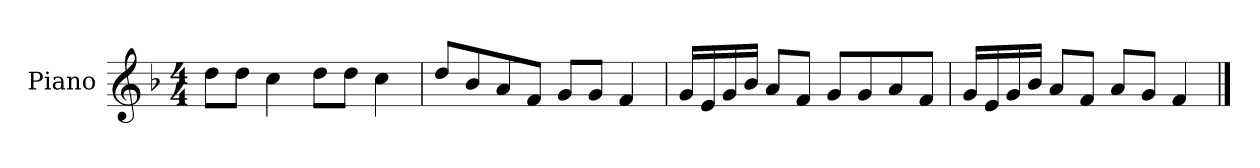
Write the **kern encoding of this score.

**kern
*part1
*staff1
*I"Piano
*I'P-no
*clefG2
*k[b-]
*M4/4
*MM90
=1
8dd\L
8dd\J
4cc\
8dd\L
8dd\J
4cc\
=2
8dd/L
8b-/
8a/
8f/J
8g/L
8g/J
4f/
=3
16g/LL
16e/
16g/
16b-/JJ
8a/L
8f/J
8g/L
8g/
8a/
8f/J
=4
16g/LL
16e/
16g/
16b-/JJ
8a/L
8f/J
8a/L
8g/J
4f/
==
*-
